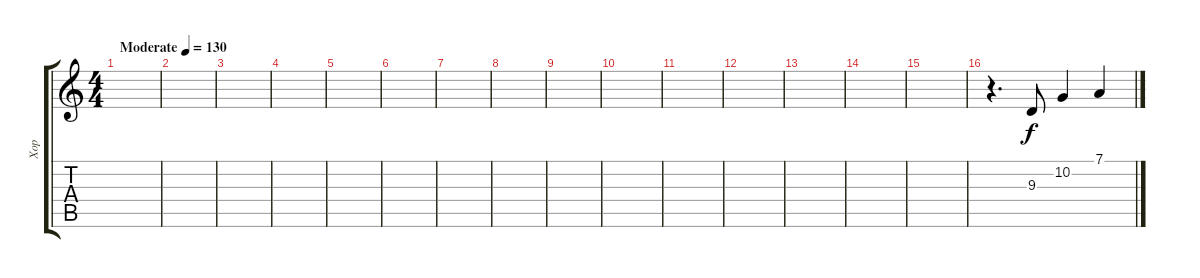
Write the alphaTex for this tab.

\track ("Хор" "Хор") {instrument choiraahs}
\staff {score tabs}
\tuning (D4 A3 F3 C3 G2 D2) {hide}
\ts (4 4)
\tempo (130 "Moderate")
\clef g2
\ks c
|
|
|
|
|
|
|
|
|
|
|
|
|
|
|
r.4{d} 9.3.8 10.2.4 7.1.4
